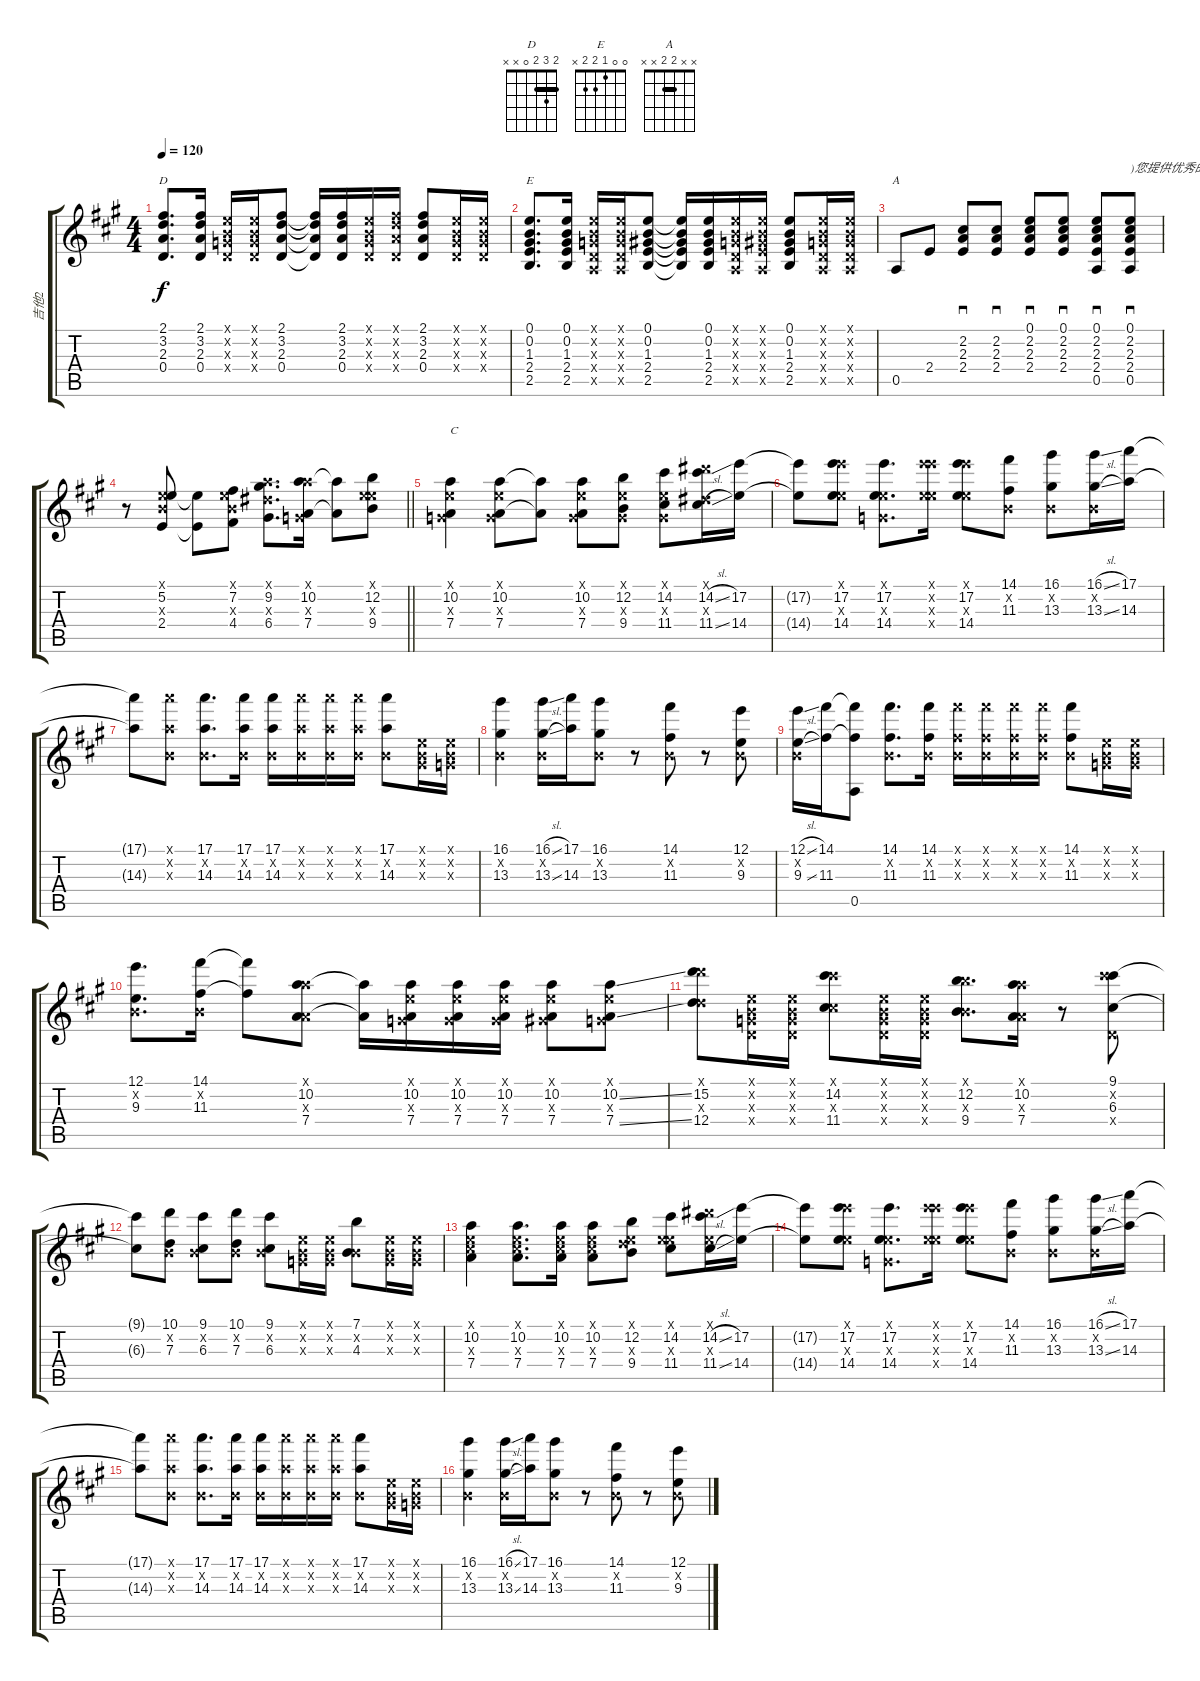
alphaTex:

\track ("吉他2" "吉他2") {instrument acousticguitarsteel}
\staff {score tabs}
\tuning (E4 B3 G3 D3 A2 E2) {hide}
\chord ("D" 2 3 2 0 x x) {barre 2}
\chord ("E" 0 0 1 2 2 x)
\chord ("A" x x 2 2 x x) {barre 2}
\ts (4 4)
\tempo 120
\clef g2
\ks a
(2.1 3.2 2.3 0.4).8{d ch "D" dy f} (2.1 3.2 2.3 0.4).16 (0.1{x} 0.2{x} 0.3{x} 0.4{x}).16 (0.1{x} 0.2{x} 0.3{x} 0.4{x}).16 (2.1 3.2 2.3 0.4).8 (2.1{t} 3.2{t} 2.3{t} 0.4{t}).16 (2.1 3.2 2.3 0.4).16 (0.1{x} 0.2{x} 0.3{x} 0.4{x}).16 (2.1{x} 3.2{x} 2.3{x} 0.4{x}).16 (2.1 3.2 2.3 0.4).8 (0.1{x} 0.2{x} 0.3{x} 0.4{x}).16 (0.1{x} 0.2{x} 0.3{x} 0.4{x}).16 |
(0.1 0.2 1.3 2.4 2.5).8{d ch "E"} (0.1 0.2 1.3 2.4 2.5).16 (0.1{x} 0.2{x} 0.3{x} 0.4{x} 0.5{x}).16 (0.1{x} 0.2{x} 0.3{x} 0.4{x} 0.5{x}).16 (0.1 0.2 1.3 2.4 2.5).8 (0.1{t} 0.2{t} 1.3{t} 2.4{t} 2.5{t}).16 (0.1 0.2 1.3 2.4 2.5).16 (0.1{x} 0.2{x} 0.3{x} 0.4{x} 0.5{x}).16 (0.1{x} 0.2{x} 1.3{x} 2.4{x} 0.5{x}).16 (0.1 0.2 1.3 2.4 2.5).8 (0.1{x} 0.2{x} 0.3{x} 0.4{x} 0.5{x}).16 (0.1{x} 0.2{x} 0.3{x} 0.4{x} 0.5{x}).16 |
0.5.8{ch "A"} 2.4.8 (2.2 2.3 2.4).8{sd} (2.2 2.3 2.4).8{sd} (0.1 2.2 2.3 2.4).8{sd} (0.1 2.2 2.3 2.4).8{sd} (0.1 2.2 2.3 2.4 0.5).8{sd} (0.1 2.2 2.3 2.4 0.5).8{sd txt ")您提供优秀的GTP"} |
\barLineRight lightlight
r.8{volume 14} (0.1{x} 5.2 4.3{x} 2.4).8 (5.2{t} 2.4{t}).8 (0.1{x} 7.2 4.3{x} 4.4).8 (5.1{x} 9.2 8.3{x} 6.4).8{d} (5.1{x} 10.2 0.3{x} 7.4).16 (10.2{t} 7.4{t}).8 (0.1{x} 12.2 9.3{x} 9.4).8 |
(0.1{x} 10.2 0.3{x} 7.4).4{txt "C"} (0.1{x} 10.2 0.3{x} 7.4).8 (10.2{t} 7.4{t}).8 (0.1{x} 10.2 0.3{x} 7.4).8 (0.1{x} 12.2 0.3{x} 9.4).8 (0.1{x} 14.2 0.3{x} 11.4).8 (11.1{x} 14.2{sl} 8.3{x} 11.4{sl}).16 (17.2 14.4).16 |
(17.2{t} 14.4{t}).8 (12.1{x} 17.2 9.3{x} 14.4).8 (0.1{x} 17.2 0.3{x} 14.4).8{d} (12.1{x} 17.2{x} 9.3{x} 14.4{x}).16 (12.1{x} 17.2 9.3{x} 14.4).8 (14.1 0.2{x} 11.3).8 (16.1 0.2{x} 13.3).8 (16.1{sl} 0.2{x} 13.3{sl}).16 (17.1 14.3).16 |
(17.1{t} 14.3{t}).8 (17.1{x} 0.2{x} 14.3{x}).8 (17.1 0.2{x} 14.3).8{d} (17.1 0.2{x} 14.3).16 (17.1 0.2{x} 14.3).16 (17.1{x} 0.2{x} 14.3{x}).16 (17.1{x} 0.2{x} 14.3{x}).16 (17.1{x} 0.2{x} 14.3{x}).16 (17.1 0.2{x} 14.3).8 (0.1{x} 0.2{x} 1.3{x}).16 (0.1{x} 0.2{x} 0.3{x}).16 |
(16.1 0.2{x} 13.3).4 (16.1{sl} 0.2{x} 13.3{sl}).16 (17.1 14.3).16 (16.1 0.2{x} 13.3).8 r.8 (14.1 0.2{x} 11.3).8 r.8 (12.1 0.2{x} 9.3).8 |
(12.1{sl} 0.2{x} 9.3{sl}).16 (14.1 11.3).16 (14.1{t} 11.3{t} 0.5).8 (14.1 0.2{x} 11.3).8{d} (14.1 0.2{x} 11.3).16 (14.1{x} 0.2{x} 11.3{x}).16 (14.1{x} 0.2{x} 11.3{x}).16 (14.1{x} 0.2{x} 11.3{x}).16 (14.1{x} 0.2{x} 11.3{x}).16 (14.1 0.2{x} 11.3).8 (0.1{x} 0.2{x} 0.3{x}).16 (0.1{x} 0.2{x} 0.3{x}).16 |
(12.1 0.2{x} 9.3).8{d} (14.1 0.2{x} 11.3).16 (14.1{t} 11.3{t}).8 (5.1{x} 10.2 2.3{x} 7.4).8 (10.2{t} 7.4{t}).16 (0.1{x} 10.2 0.3{x} 7.4).16 (0.1{x} 10.2 0.3{x} 7.4).16 (0.1{x} 10.2 0.3{x} 7.4).16 (0.1{x} 10.2 1.3{x} 7.4).8 (0.1{x} 10.2{ss} 0.3{x} 7.4{ss}).8 |
(10.1{x} 15.2 7.3{x} 12.4).8 (0.1{x} 0.2{x} 0.3{x} 0.4{x}).16 (0.1{x} 0.2{x} 0.3{x} 0.4{x}).16 (9.1{x} 14.2 6.3{x} 11.4).8 (0.1{x} 0.2{x} 0.3{x} 0.4{x}).16 (0.1{x} 0.2{x} 0.3{x} 0.4{x}).16 (7.1{x} 12.2 4.3{x} 9.4).8{d} (5.1{x} 10.2 2.3{x} 7.4).16 r.8 (9.1 14.2{x} 6.3 0.4{x}).8 |
(9.1{t} 6.3{t}).8 (10.1 0.2{x} 7.3).8 (9.1 0.2{x} 6.3).8 (10.1 0.2{x} 7.3).8 (9.1 0.2{x} 6.3).8 (0.1{x} 0.2{x} 0.3{x}).16 (0.1{x} 0.2{x} 0.3{x}).16 (7.1 0.2{x} 4.3).8 (0.1{x} 0.2{x} 0.3{x}).16 (0.1{x} 0.2{x} 0.3{x}).16 |
(0.1{x} 10.2 6.3{x} 7.4).4 (0.1{x} 10.2 6.3{x} 7.4).8{d} (0.1{x} 10.2 6.3{x} 7.4).16 (0.1{x} 10.2 6.3{x} 7.4).8 (0.1{x} 12.2 7.3{x} 9.4).8 (0.1{x} 14.2 9.3{x} 11.4).8 (11.1{x} 14.2{sl} 9.3{x} 11.4{sl}).16 (17.2 14.4).16 |
(17.2{t} 14.4{t}).8 (12.1{x} 17.2 9.3{x} 14.4).8 (0.1{x} 17.2 0.3{x} 14.4).8{d} (12.1{x} 17.2{x} 9.3{x} 14.4{x}).16 (12.1{x} 17.2 9.3{x} 14.4).8 (14.1 0.2{x} 11.3).8 (16.1 0.2{x} 13.3).8 (16.1{sl} 0.2{x} 13.3{sl}).16 (17.1 14.3).16 |
(17.1{t} 14.3{t}).8 (17.1{x} 0.2{x} 14.3{x}).8 (17.1 0.2{x} 14.3).8{d} (17.1 0.2{x} 14.3).16 (17.1 0.2{x} 14.3).16 (17.1{x} 0.2{x} 14.3{x}).16 (17.1{x} 0.2{x} 14.3{x}).16 (17.1{x} 0.2{x} 14.3{x}).16 (17.1 0.2{x} 14.3).8 (0.1{x} 0.2{x} 1.3{x}).16 (0.1{x} 0.2{x} 0.3{x}).16 |
(16.1 0.2{x} 13.3).4 (16.1{sl} 0.2{x} 13.3{sl}).16 (17.1 14.3).16 (16.1 0.2{x} 13.3).8 r.8 (14.1 0.2{x} 11.3).8 r.8 (12.1 0.2{x} 9.3).8
